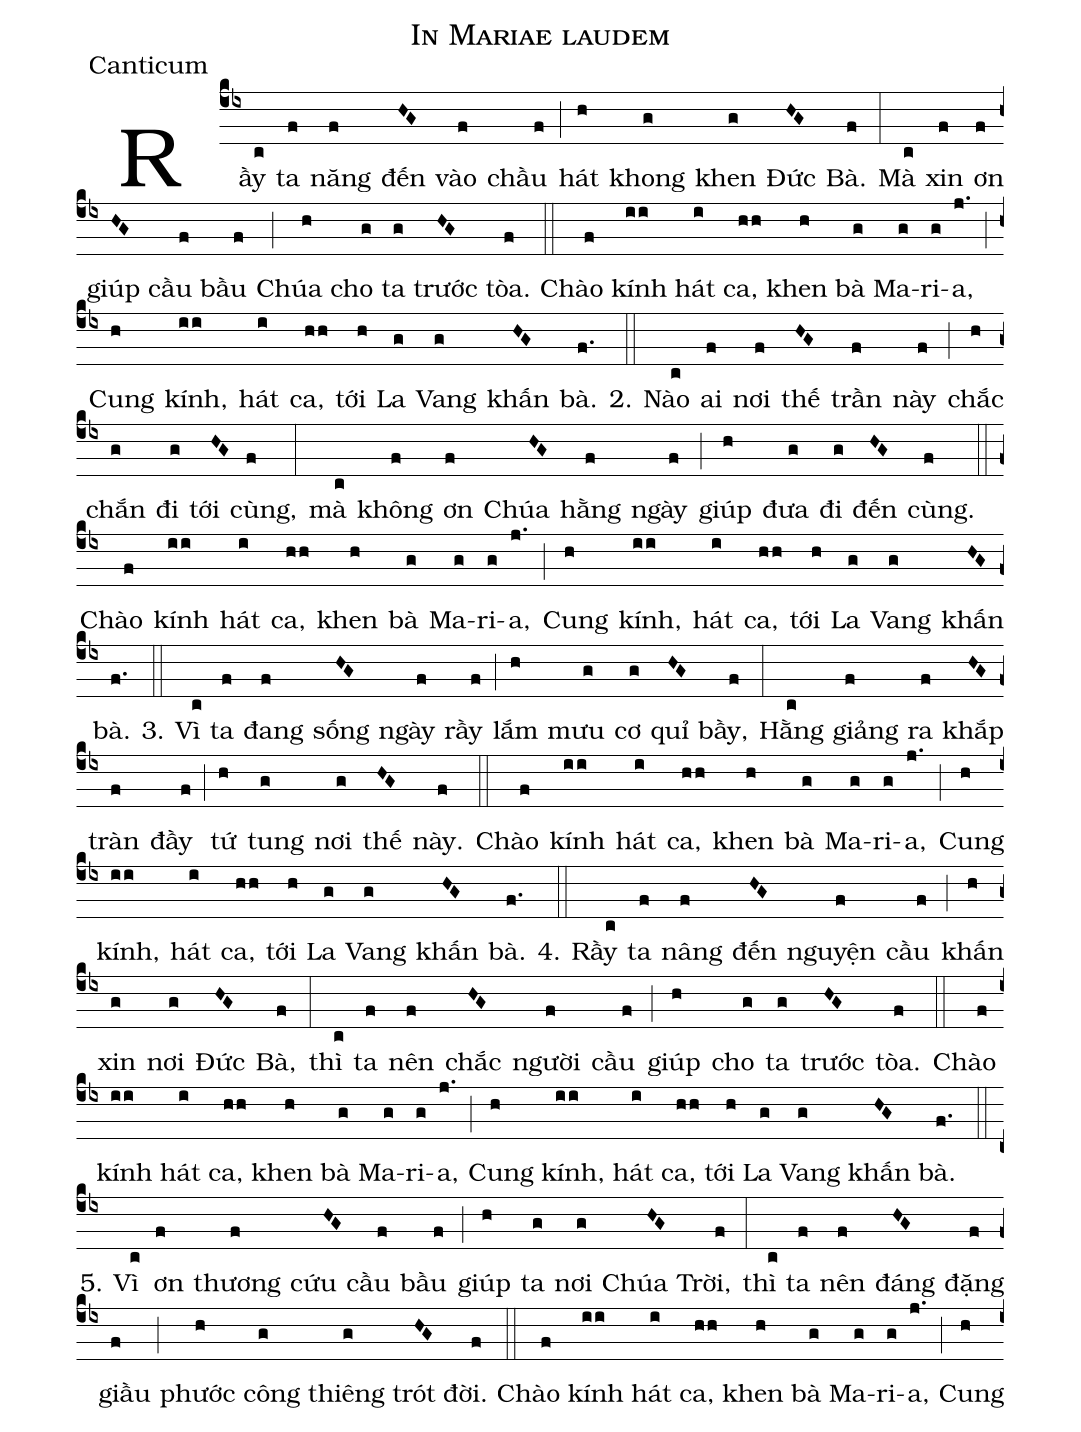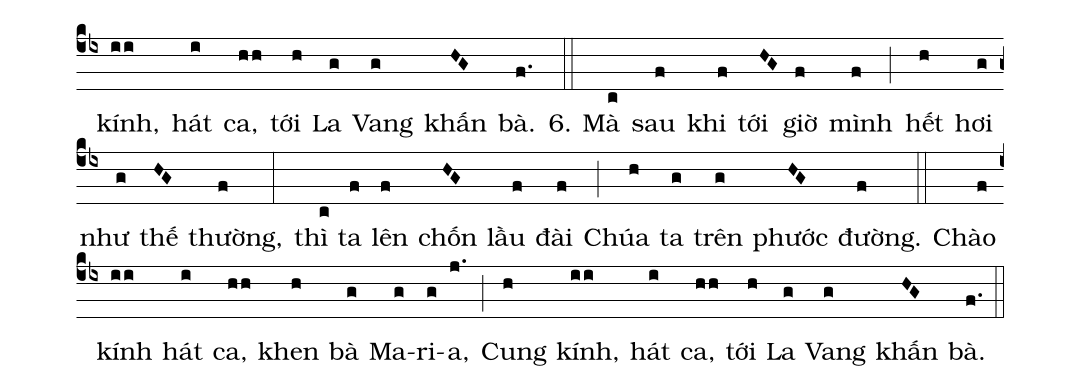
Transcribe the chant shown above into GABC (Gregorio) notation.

name:In Mariae laudem;
office-part:Canticum;
%%
(cb4)Rầy(c) ta(f) năng(f) đến(HG) vào(f) chầu(f) (;) hát(h) khong(g) khen(g) Đức(HG) Bà.(f) (:) Mà(c) xin(f) ơn(f) giúp(HG) cầu(f) bầu(f) (;) Chúa(h) cho(g) ta(g) trước(HG) tòa.(f) (::)

Chào(f) kính(ii) hát(i) ca,(hh) khen(h) bà(g) Ma-(g)ri-(g)a,(j.) (;)
Cung(h) kính,(ii) hát(i) ca,(hh) tới(h) La(g) Vang(g) khấn(HG) bà.(f.) (::)

2.	Nào(c) ai(f) nơi(f) thế(HG) trần(f) này(f) (;) chắc(h) chắn(g) đi(g) tới(HG) cùng,(f) (:) mà(c) không(f) ơn(f) Chúa(HG) hằng(f) ngày(f) (;) giúp(h) đưa(g) đi(g) đến(HG) cùng.(f) (::)

Chào(f) kính(ii) hát(i) ca,(hh) khen(h) bà(g) Ma-(g)ri-(g)a,(j.) (;)
Cung(h) kính,(ii) hát(i) ca,(hh) tới(h) La(g) Vang(g) khấn(HG) bà.(f.) (::)

3.	Vì(c) ta(f) đang(f) sống(HG) ngày(f) rầy(f) (;) lắm(h) mưu(g) cơ(g) quỉ(HG) bầy,(f) (:) Hằng(c) giảng(f) ra(f) khắp(HG) tràn(f) đầy(f) (;) tứ(h) tung(g) nơi(g) thế(HG) này.(f) (::)

Chào(f) kính(ii) hát(i) ca,(hh) khen(h) bà(g) Ma-(g)ri-(g)a,(j.) (;)
Cung(h) kính,(ii) hát(i) ca,(hh) tới(h) La(g) Vang(g) khấn(HG) bà.(f.) (::)

4.	Rầy(c) ta(f) nâng(f) đến(HG) nguyện(f) cầu(f) (;) khấn(h) xin(g) nơi(g) Đức(HG) Bà,(f) (:) thì(c) ta(f) nên(f) chắc(HG) người(f) cầu(f) (;) giúp(h) cho(g) ta(g) trước(HG) tòa.(f) (::)

Chào(f) kính(ii) hát(i) ca,(hh) khen(h) bà(g) Ma-(g)ri-(g)a,(j.) (;)
Cung(h) kính,(ii) hát(i) ca,(hh) tới(h) La(g) Vang(g) khấn(HG) bà.(f.) (::)

5.	Vì(c) ơn(f) thương(f) cứu(HG) cầu(f) bầu(f) (;) giúp(h) ta(g) nơi(g) Chúa(HG) Trời,(f) (:) thì(c) ta(f) nên(f) đáng(HG) đặng(f) giầu(f) (;) phước(h) công(g) thiêng(g) trót(HG) đời.(f) (::)

Chào(f) kính(ii) hát(i) ca,(hh) khen(h) bà(g) Ma-(g)ri-(g)a,(j.) (;)
Cung(h) kính,(ii) hát(i) ca,(hh) tới(h) La(g) Vang(g) khấn(HG) bà.(f.) (::)

6.	Mà(c) sau(f) khi(f) tới(HG) giờ(f) mình(f) (;) hết(h) hơi(g) như(g) thế(HG) thường,(f) (:) thì(c) ta(f) lên(f) chốn(HG) lầu(f) đài(f) (;) Chúa(h) ta(g) trên(g) phước(HG) đường.(f) (::) Chào(f) kính(ii) hát(i) ca,(hh) khen(h) bà(g) Ma-(g)ri-(g)a,(j.) (;)
Cung(h) kính,(ii) hát(i) ca,(hh) tới(h) La(g) Vang(g) khấn(HG) bà.(f.) (::)
